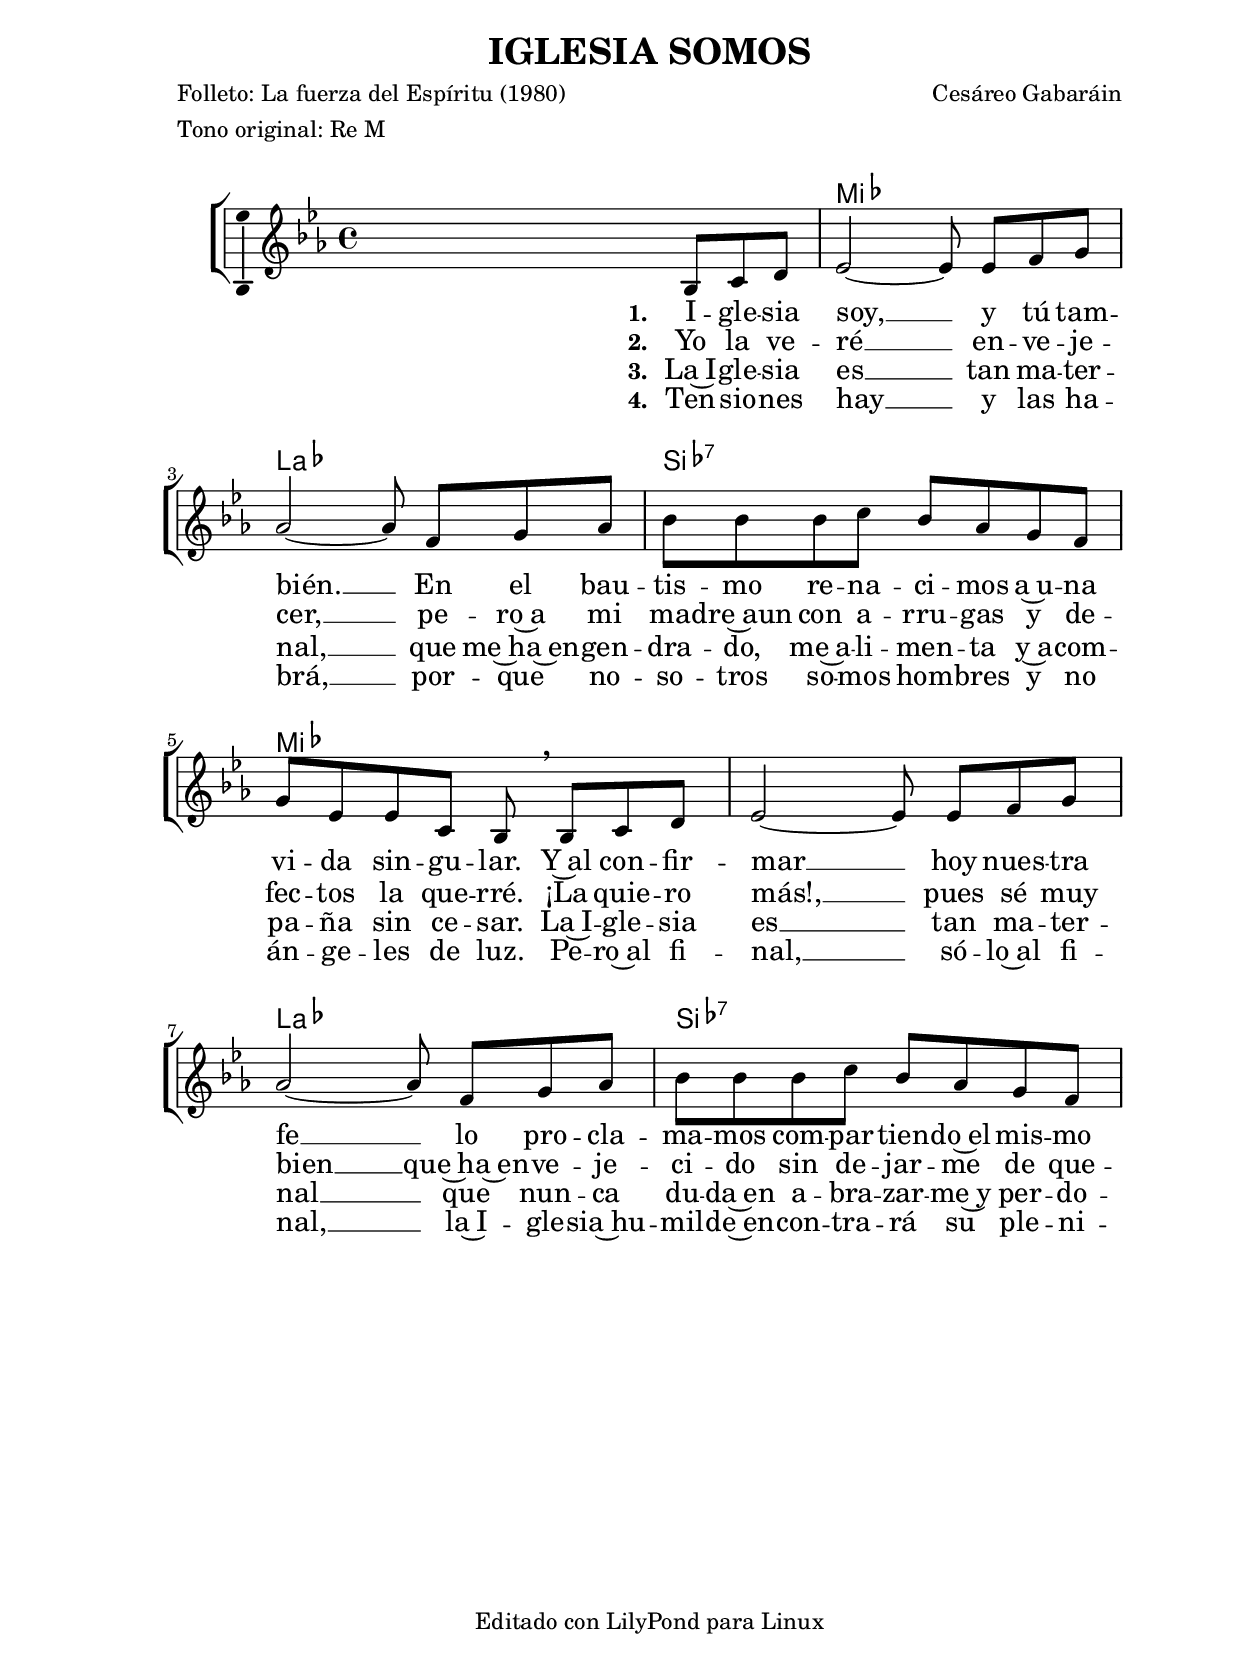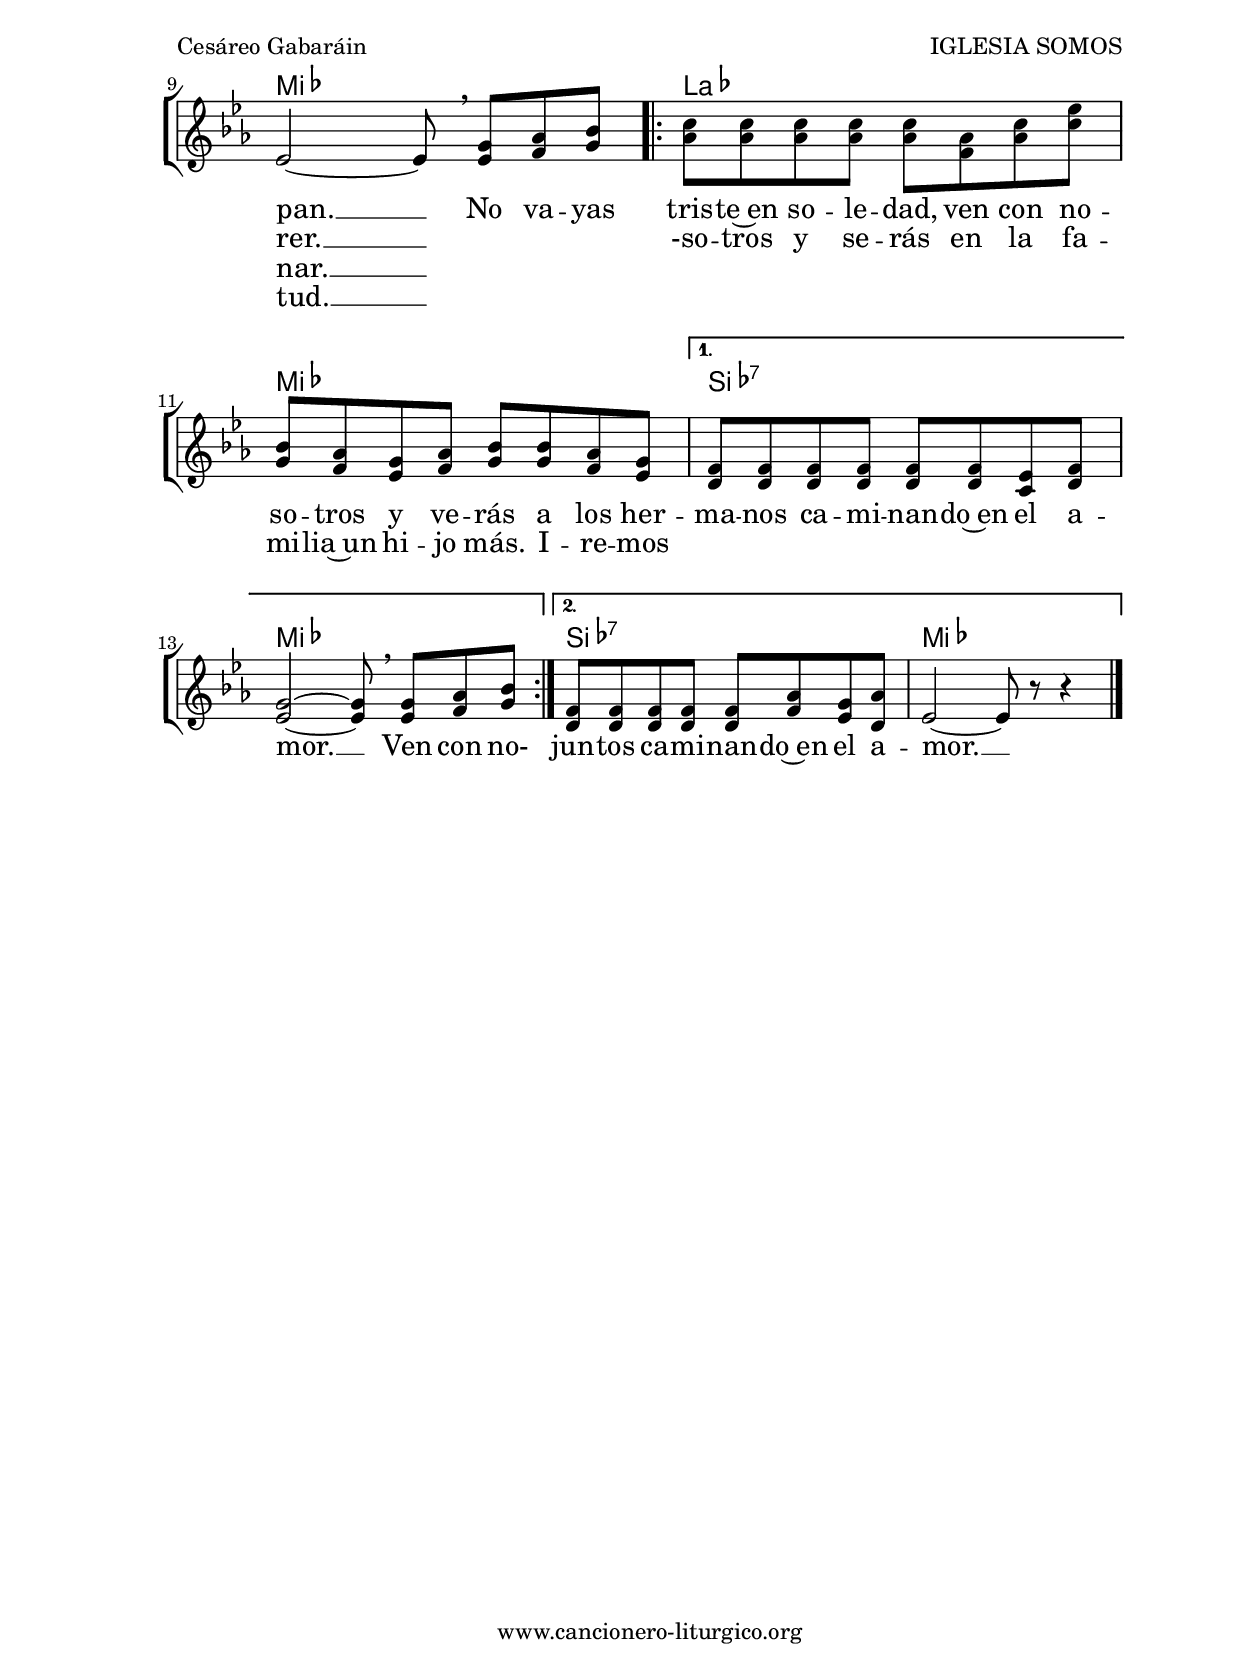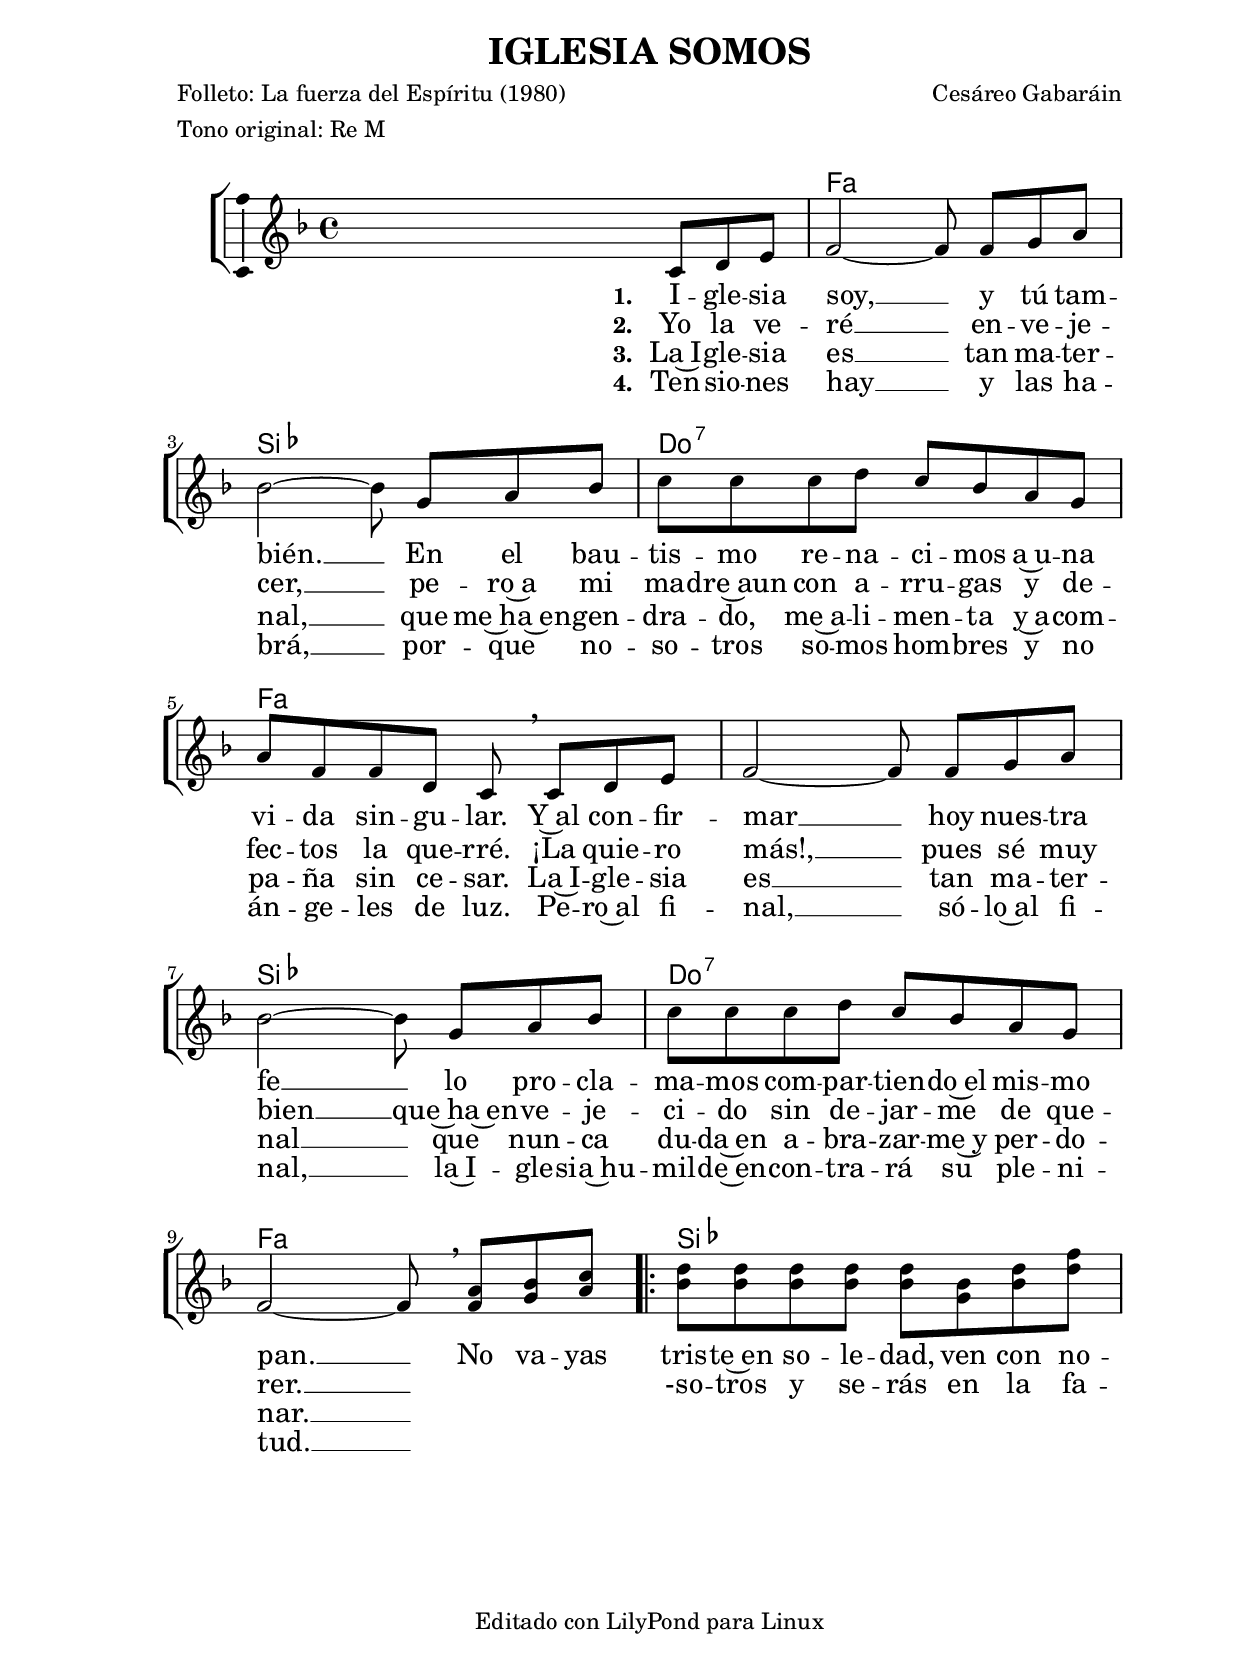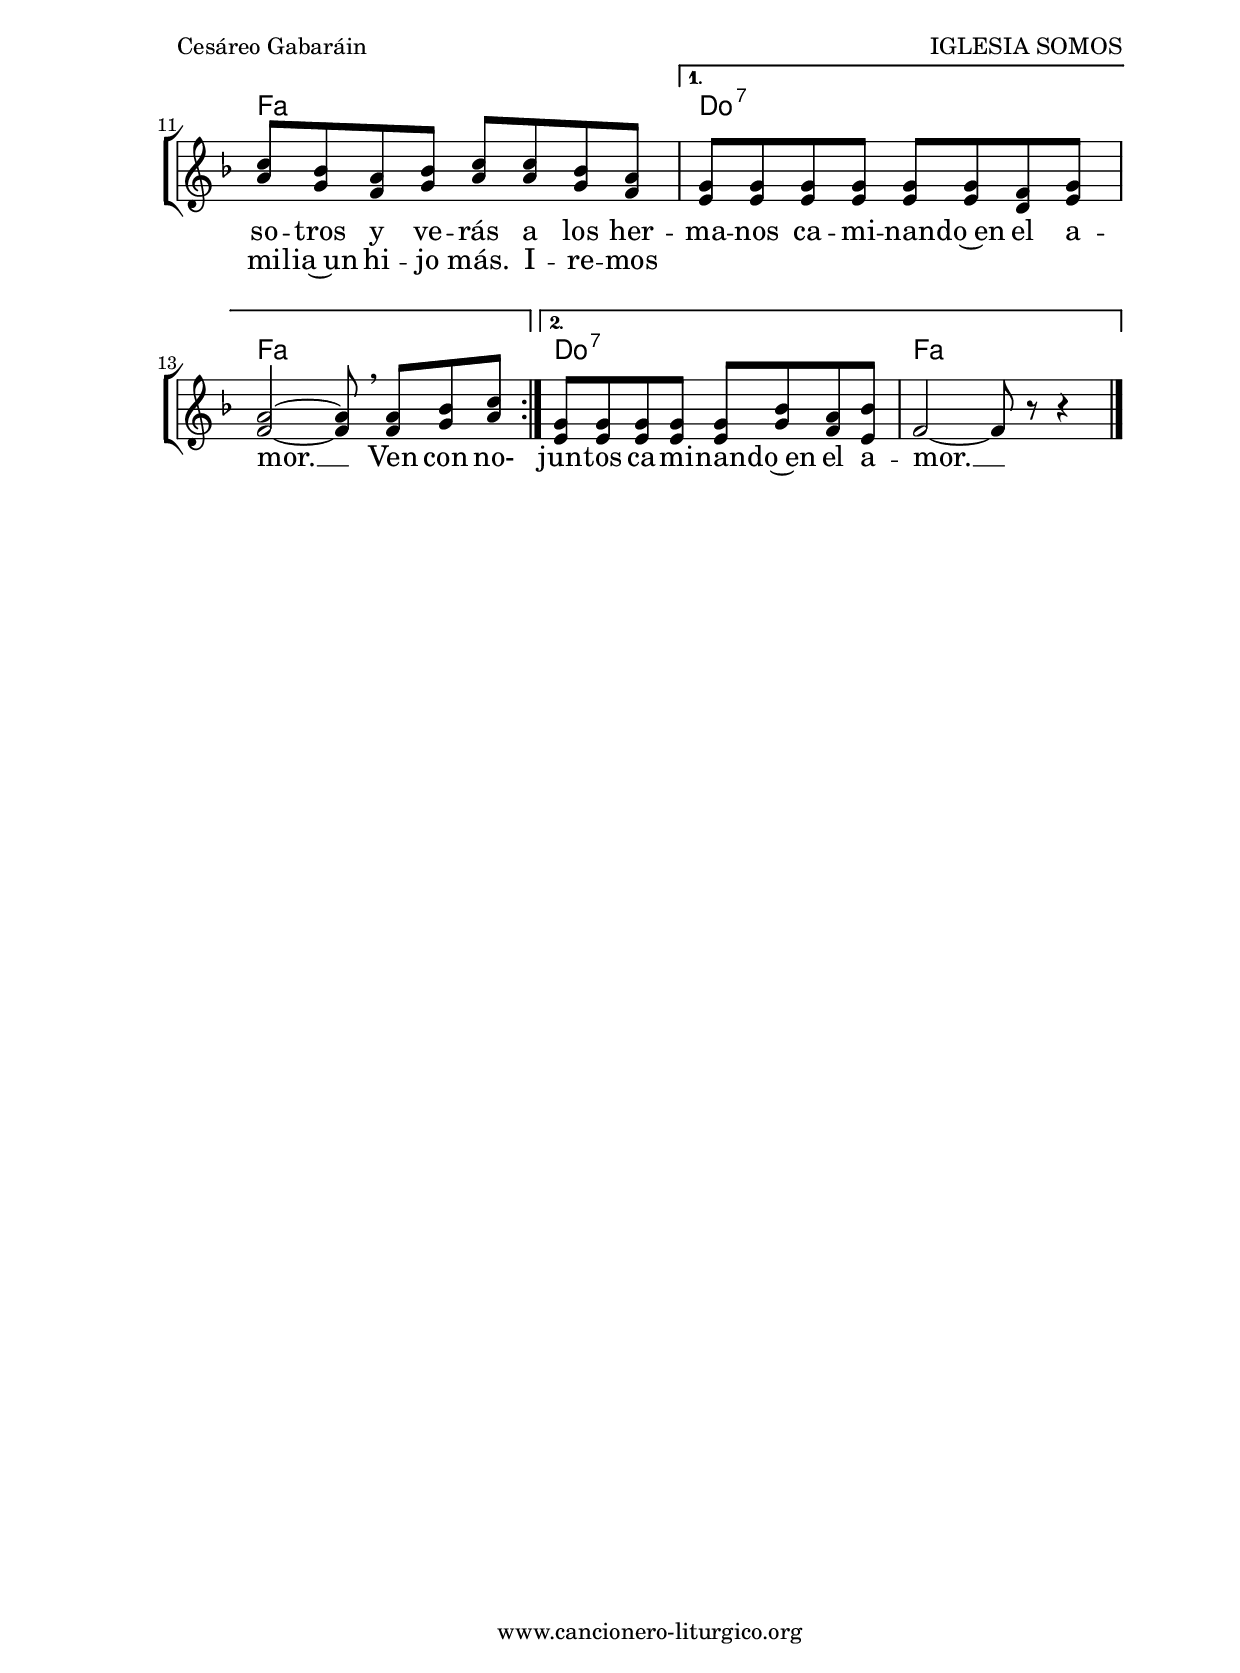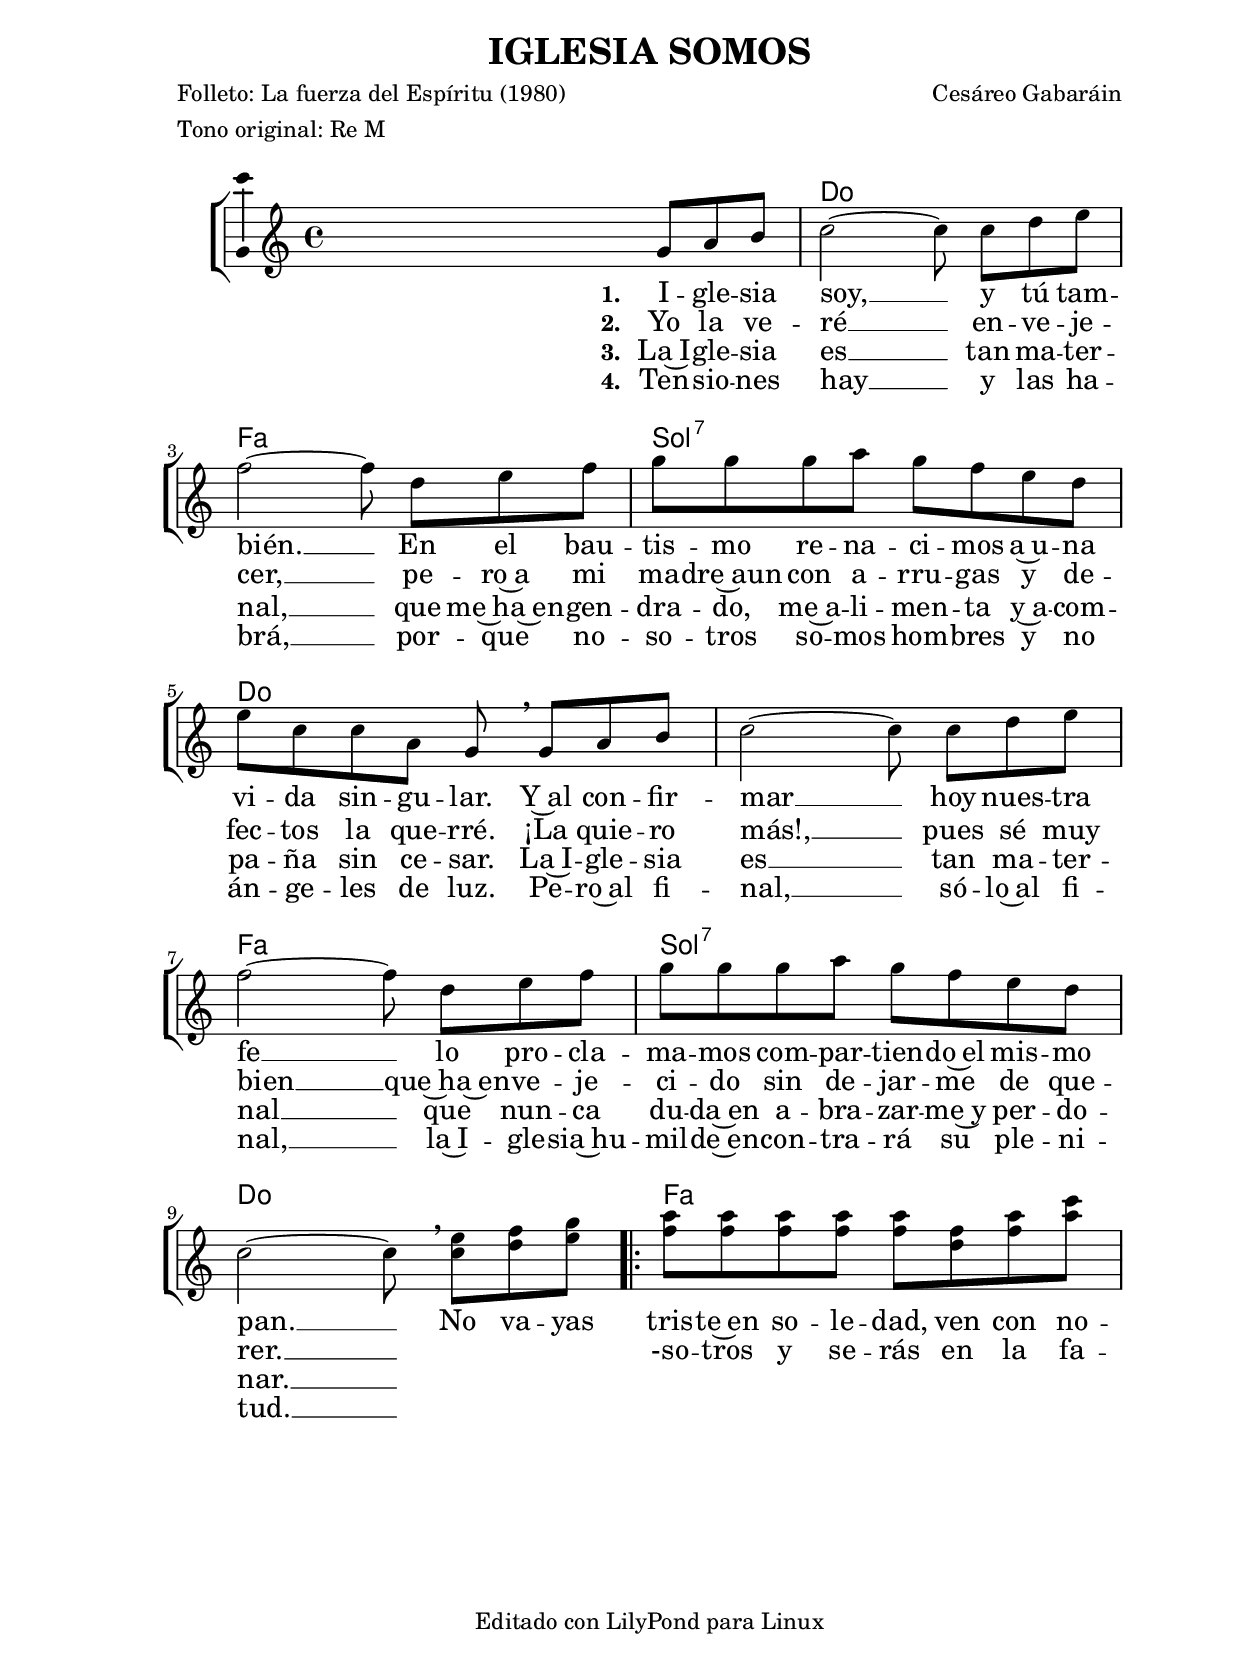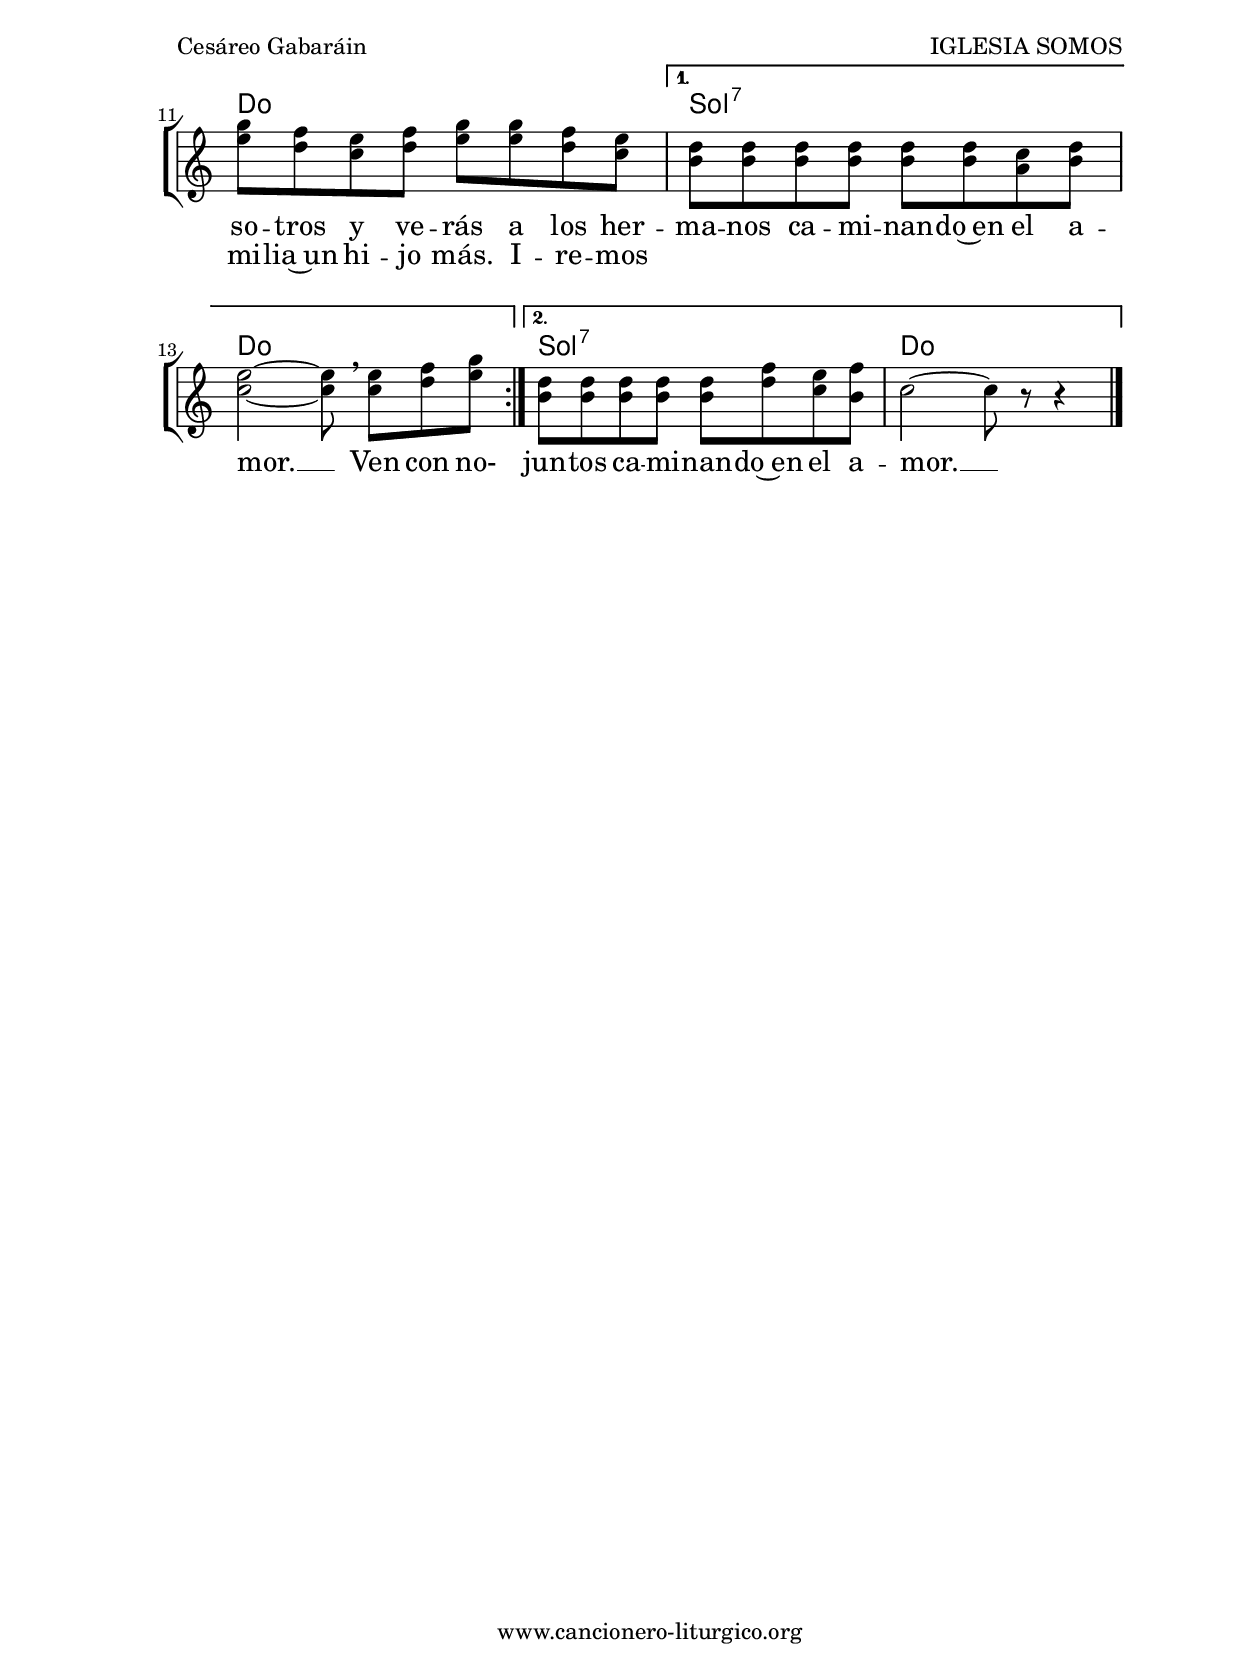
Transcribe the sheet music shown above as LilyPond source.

%
%para convertir .midi en .wav:
%timidity filename.midi -Ow -o finename.wav
%
%
%Para convertir de .wav a .mp3:
%lame -h -m j filename.wav
%
%
%para escuchar el midi:
%timidity nombrefichero.midi
%


%versión de lilypond para la que se ha escrito esta partitura:
\version "2.16.0"

	%Tamaño papel
	#(set-default-paper-size "a4")
	%Tamaño partitura
	#(set-global-staff-size 20)
	%No responde al pulsar sobre una nota
	#(ly:set-option 'point-and-click #f)

%parámetros del encabezamiento:
\header {
	title = "IGLESIA SOMOS"
	subtitle = ""
	composer = "Cesáreo Gabaráin"
	poet = "Folleto: La fuerza del Espíritu (1980)"
	meter = "Tono original: Re M"
	arranger = ""
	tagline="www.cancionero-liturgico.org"
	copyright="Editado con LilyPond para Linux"
	}

%parámetros asociados al papel:
\paper  {
	oddHeaderMarkup = \markup {\fill-line { \on-the-fly #not-first-page \fromproperty #'header:title \on-the-fly #not-first-page \fromproperty #'header:composer }}
	evenHeaderMarkup = \markup {\fill-line { \fromproperty #'header:composer \fromproperty #'header:title }}
	#(set-paper-size "a4")
	print-page-number = ##f
	first-page-number = 1
	print-first-page-number = ##f
%	head-separation = 3.0 \cm
	top-margin = 2.0 \cm
	bottom-margin = 0.5\cm
%%%	bottom-margin = -2.5\cm
	left-margin = 3.0 \cm
	line-width = 16.0 \cm 
	indent = 8\mm
	interscoreline = 2.\mm
	between-system-space = 15\mm
%	para que las partituras no llenen la hoja:
	ragged-bottom = ##t
%	idem para la última hoja:
	ragged-last-bottom = ##f
%	para que las partituras llenen el ancho del papel:
	ragged-last = ##f
	after-title-space = 2.5 \cm
%page-count=1
%system-count=5

	%Flexible Vertical Spacing
%	markup-markup-spacing =
%	#'((basic-distance . 15) (minimum-distance . 15) (padding . 3))
	markup-system-spacing =
	#'((basic-distance . 15) (minimum-distance . 15) (padding . 3))
	system-system-spacing =
	#'((basic-distance . 15) (minimum-distance . 15) (padding . 3))
	score-system-spacing =
	#'((basic-distance . 15) (minimum-distance . 15) (padding . 5))
%	top-system-spacing = % header
%	#'((basic-distance . 8) (minimum-distance . 0) (padding . 0))
%	top-markup-spacing =
%	#'((basic-distance . 20) (minimum-distance . 20) (padding . 0))
	last-bottom-spacing = % footer
	#'((basic-distance . 5) (minimum-distance . 5) (padding . 0))
%	score-markup-spacing =
%	#'((basic-distance . 16) (minimum-distance . 13) (padding . 0))

	}


%parámetros que afectan a toda la partitura:
global =  {
	%clave de sol (G):
	\clef G
	%armadura:
	\transpose d ees
	\key d \major
	\tempo 4=110
	\set Score.tempoHideNote = ##t
	}


acordes = {
	\italianChords
	\chordmode {
	\transpose d ees
{

s1
d1 g a:7 d s g a:7 d
\repeat volta 2 {
g1 d
}
\alternative {
{
a1:7 d
}
{
a1:7 d
}
}

}
}
}

melodia = 
	\transpose d ees
{
	\relative c'{
	\time 4/4

s2 s8 a8 b cis
d2~d8 \noBeam d e fis
g2~g8 \noBeam e fis g
a8 a a b a g fis e
fis8 d d b a \breathe a b cis
d2~d8 \noBeam d e fis
g2~g8 \noBeam e fis g
a8 a a b a g fis e
d2~d8 \breathe

<<
{

fis8 g a
\repeat volta 2 {
b8 b b b b g b d
a8 g fis g a a g fis
}
\alternative {
{
e8 e e e e e d e
fis2~fis8 \breathe fis g a
}
{
e8 e e e e g fis g
d2~d8 r8 r4
}
}

}
{

d8 e fis
\repeat volta 2 {
g8 g g g g e g b
fis8 e d e fis fis e d
}
\alternative {
{
cis8 cis cis cis cis cis b cis
d2~d8 \breathe d e fis
}
{
cis8 cis cis cis cis e d cis
s1
}
}

}
>>


\bar "|."

	}
	}


texto = \lyricmode {
\set stanza =#"1. " I -- gle -- sia soy, __ y tú tam -- bién. __
En el bau -- tis -- mo re -- na -- ci -- mos a~u -- na vi -- da sin -- gu -- lar.
Y~al con -- fir -- mar __ hoy nues -- tra fe __
lo pro -- cla -- ma -- mos com -- par -- tien -- do~el mis -- mo pan. __

No va -- yas tris -- te~en so -- le -- dad,
ven con no -- so -- tros y ve -- rás
a los her -- ma -- nos ca -- mi -- nan -- do~en el a -- mor. __
Ven con no-
jun -- tos ca -- mi -- nan -- do~en el a -- mor. __

	}

textodos = \lyricmode {
\set stanza =#"2. " Yo la ve -- ré __ en -- ve -- je -- cer, __
pe -- ro~a mi ma -- dre~aun con a -- rru -- gas y de -- fec -- tos la que -- rré.
¡La quie -- ro más!, __ pues sé muy bien __
que~ha~en -- ve -- je -- ci -- do sin de -- jar -- me de que -- rer. __ ""

\skip1 \skip1

-so -- tros y se -- rás
en la fa -- mi -- lia~un hi -- jo más.
I -- re -- mos 

	}

textotres = \lyricmode {
\set stanza =#"3. " La~I -- gle -- sia es __ tan ma -- ter -- nal, __
que me~ha~en -- gen -- dra -- do, me~a -- li -- men -- ta y~a -- com -- pa -- ña sin ce -- sar.
La~I -- gle -- sia es __ tan ma -- ter -- nal __
que nun -- ca du -- da~en a -- bra -- zar -- me~y per -- do -- nar. __

	}

textocuatro = \lyricmode {
\set stanza =#"4. " Ten -- sio -- nes hay __ y las ha -- brá, __
por -- que no -- so -- tros so -- mos hom -- bres y no án -- ge -- les de luz.
Pe -- ro~al fi -- nal, __ só -- lo~al fi -- nal, __
la~I -- gle -- sia~hu -- mil -- de~en -- con -- tra -- rá su ple -- ni -- tud. __

	}


acordesStaff = \context ChordNames = acordesStaff <<
	\set chordChanges = ##t
	\acordes
	>>


vozStaff = \context Voice = vozStaff
\with {\consists "Ambitus_engraver"}
<<
%	\set Staff.instrumentName = ""
%	\set Staff.shortInstrumentName = ""
%	\set Staff.midiInstrument = #"clarinet"
%	\set Staff.midiInstrument = #"cello"
%	\set Staff.midiInstrument = #"flute"
	\set Staff.midiInstrument = #"electric guitar (jazz)"
%	\set Staff.midiInstrument = #"english horn"
%	\set Staff.midiInstrument = #"violin"
%	\set Staff.midiInstrument = #"glockenspiel"
	\set Staff.midiMinimumVolume = #0.7
	\set Staff.midiMaximumVolume = #0.9
	\global
	\melodia
	>>

textoStaff = \context Lyrics = textoStaff <<
	\lyricsto vozStaff \texto
	>>

textodosStaff = \context Lyrics = textodosStaff <<
	\lyricsto vozStaff \textodos
	>>

textotresStaff = \context Lyrics = textotresStaff <<
	\lyricsto vozStaff \textotres
	>>

textocuatroStaff = \context Lyrics = textocuatroStaff <<
	\lyricsto vozStaff \textocuatro
	>>


\book {
	\score {
		\context ChoirStaff {
			\override StaffGroup.SystemStartBracket #'collapse-height = #1
			\override Score.SystemStartBar #'collapse-height = #1
			<<
			\acordesStaff
			\vozStaff
			\textoStaff
			\textodosStaff
			\textotresStaff
			\textocuatroStaff
			>>
			}
		\layout {
	    		\context {
				\Lyrics
				\override LyricText #'font-size = #2
				}
	   		 \context {
				\Score
				\override StaffSymbol #'staff-space = #(magstep +3)
				}
			}
		}
	\score {
		\unfoldRepeats
		\context ChoirStaff {
			<<
			\acordesStaff
			\vozStaff
			>>
			}
		\midi {
	  		\context {
	  			\Score
				tempoWholesPerMinute = #(ly:make-moment 70 4)
				}
			}
		}
	}



#(define output-suffix "C")
\book {
	\score {
		\context ChoirStaff {
			\override StaffGroup.SystemStartBracket #'collapse-height = #1
			\override Score.SystemStartBar #'collapse-height = #1
\transpose c d
			<<
			\acordesStaff
			\vozStaff
			\textoStaff
			\textodosStaff
			\textotresStaff
			\textocuatroStaff
			>>
			}
		\layout {
	    		\context {
				\Lyrics
				\override LyricText #'font-size = #2
				}
	   		 \context {
				\Score
				\override StaffSymbol #'staff-space = #(magstep +3)
				}
			}
		}
	}

#(define output-suffix "S")
\book {
	\score {
		\context ChoirStaff {
			\override StaffGroup.SystemStartBracket #'collapse-height = #1
			\override Score.SystemStartBar #'collapse-height = #1
\transpose c a
			<<
			\acordesStaff
			\vozStaff
			\textoStaff
			\textodosStaff
			\textotresStaff
			\textocuatroStaff
			>>
			}
		\layout {
	    		\context {
				\Lyrics
				\override LyricText #'font-size = #2
				}
	   		 \context {
				\Score
				\override StaffSymbol #'staff-space = #(magstep +3)
				}
			}
		}
	}


